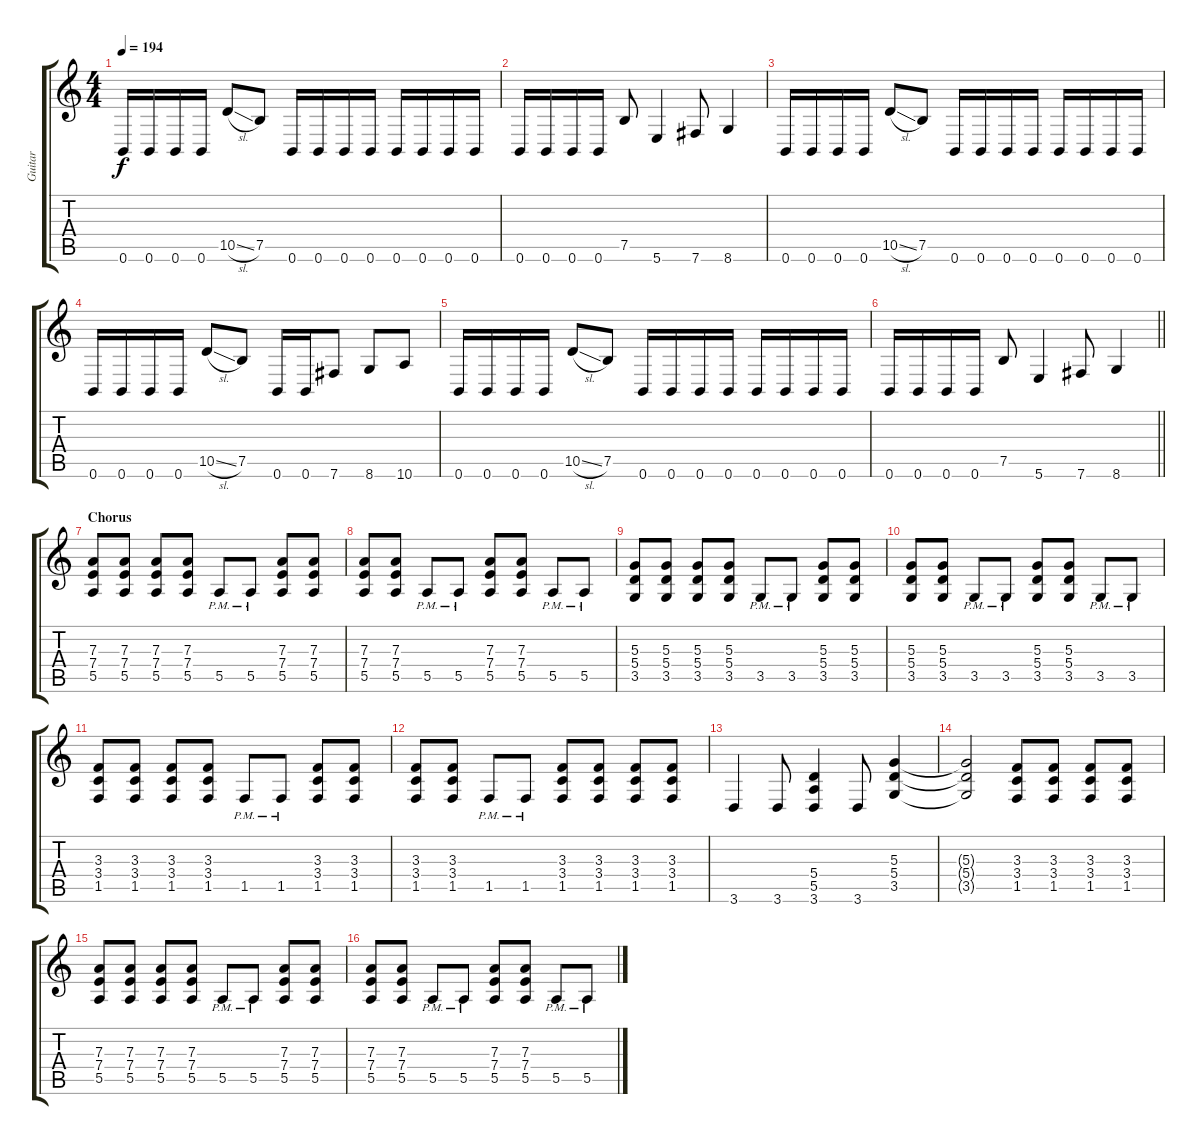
\track ("Guitar" "Guitar") {instrument distortionguitar}
\staff {score tabs}
\tuning (B3 Gb3 D3 A2 E2 B1) {hide}
\ts (4 4)
\tempo 194
\clef g2
\ks c
0.6.16{dy f} 0.6.16 0.6.16 0.6.16 10.5{sl}.8 7.5.8 0.6.16 0.6.16 0.6.16 0.6.16 0.6.16 0.6.16 0.6.16 0.6.16 |
0.6.16 0.6.16 0.6.16 0.6.16 7.5.8 5.6.4 7.6.8 8.6.4 |
0.6.16 0.6.16 0.6.16 0.6.16 10.5{sl}.8 7.5.8 0.6.16 0.6.16 0.6.16 0.6.16 0.6.16 0.6.16 0.6.16 0.6.16 |
0.6.16 0.6.16 0.6.16 0.6.16 10.5{sl}.8 7.5.8 0.6.16 0.6.16 7.6.8 8.6.8 10.6.8 |
0.6.16 0.6.16 0.6.16 0.6.16 10.5{sl}.8 7.5.8 0.6.16 0.6.16 0.6.16 0.6.16 0.6.16 0.6.16 0.6.16 0.6.16 |
\barLineRight lightlight
0.6.16 0.6.16 0.6.16 0.6.16 7.5.8 5.6.4 7.6.8 8.6.4 |
\section ("" "Chorus")
(7.3 7.4 5.5).8{balance 8} (7.3 7.4 5.5).8 (7.3 7.4 5.5).8 (7.3 7.4 5.5).8 5.5{pm}.8 5.5{pm}.8 (7.3 7.4 5.5).8 (7.3 7.4 5.5).8 |
(7.3 7.4 5.5).8 (7.3 7.4 5.5).8 5.5{pm}.8 5.5{pm}.8 (7.3 7.4 5.5).8 (7.3 7.4 5.5).8 5.5{pm}.8 5.5{pm}.8 |
(5.3 5.4 3.5).8 (5.3 5.4 3.5).8 (5.3 5.4 3.5).8 (5.3 5.4 3.5).8 3.5{pm}.8 3.5{pm}.8 (5.3 5.4 3.5).8 (5.3 5.4 3.5).8 |
(5.3 5.4 3.5).8 (5.3 5.4 3.5).8 3.5{pm}.8 3.5{pm}.8 (5.3 5.4 3.5).8 (5.3 5.4 3.5).8 3.5{pm}.8 3.5{pm}.8 |
(3.3 3.4 1.5).8 (3.3 3.4 1.5).8 (3.3 3.4 1.5).8 (3.3 3.4 1.5).8 1.5{pm}.8 1.5{pm}.8 (3.3 3.4 1.5).8 (3.3 3.4 1.5).8 |
(3.3 3.4 1.5).8 (3.3 3.4 1.5).8 1.5{pm}.8 1.5{pm}.8 (3.3 3.4 1.5).8 (3.3 3.4 1.5).8 (3.3 3.4 1.5).8 (3.3 3.4 1.5).8 |
3.6.4 3.6.8 (5.4 5.5 3.6).4 3.6.8 (5.3 5.4 3.5).4 |
(5.3{t} 5.4{t} 3.5{t}).2 (3.3 3.4 1.5).8 (3.3 3.4 1.5).8 (3.3 3.4 1.5).8 (3.3 3.4 1.5).8 |
(7.3 7.4 5.5).8{balance 8} (7.3 7.4 5.5).8 (7.3 7.4 5.5).8 (7.3 7.4 5.5).8 5.5{pm}.8 5.5{pm}.8 (7.3 7.4 5.5).8 (7.3 7.4 5.5).8 |
(7.3 7.4 5.5).8 (7.3 7.4 5.5).8 5.5{pm}.8 5.5{pm}.8 (7.3 7.4 5.5).8 (7.3 7.4 5.5).8 5.5{pm}.8 5.5{pm}.8
